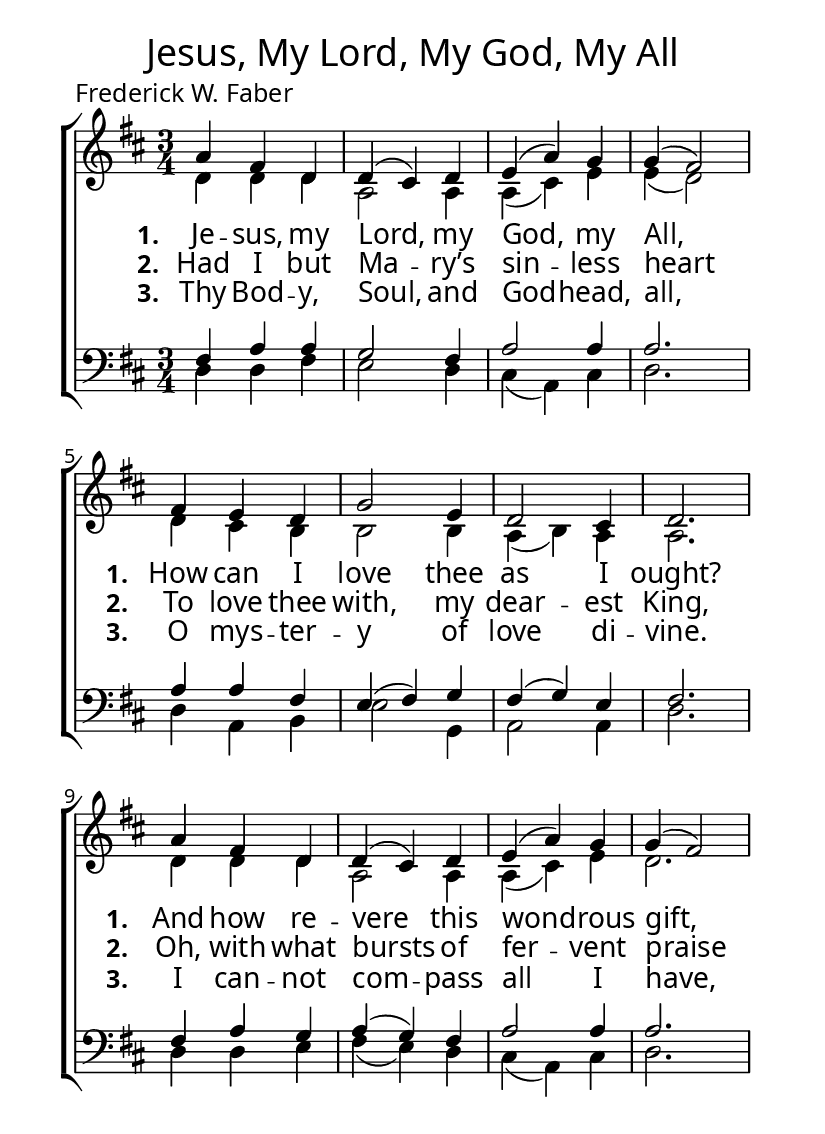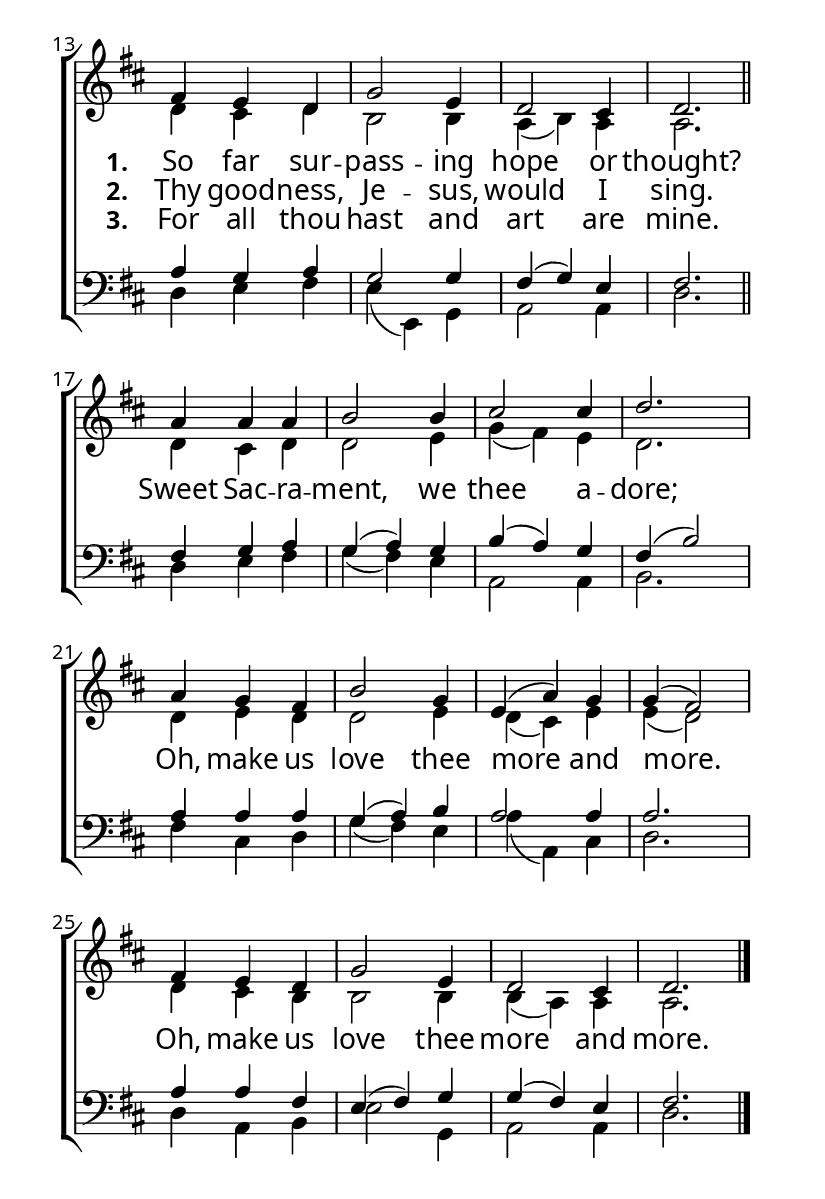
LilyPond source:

\version "2.14.2"
%\include "../util.ly"
\include "inc-header.ly"
\header {
  title = \markup{\override #'(font-name . "Garamond Premr Pro"){ \abs-fontsize #18 "Jesus, My Lord, My God, My All"}}
  % composer = \markup"Louis Lambilotte"
  poet = \markup "Frederick W. Faber"
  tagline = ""
}
% #(set-global-staff-size 20) \paper{ #(define fonts (make-pango-font-tree "Garamond Premr Pro" "Garamond Premr Pro" "Garamond Premr Pro" (/ 22 20))) }
global = {
  \key d \major
  \time 3/4
  %\dynamicUp
  %\set crescendoSpanner = #'dashed-line
  %\set midiInstrument = "recorder"
  \autoBeamOff
  \override DynamicTextSpanner #'style = #'none
}

sopMusic = \relative c'' {
  a4 fis d | d( cis) d | e( a) g | g( fis2) |
  fis4 e d | g2 e4 | d2 cis4 d2. |
  a'4 fis d | d( cis) d | e( a) g | g( fis2) |
  fis4 e d | g2 e4 | d2 cis4 d2. \bar "||" \break
  a'4 a a | b2 b4 | cis2 cis4 | d2. |
  a4 g fis | b2 g4 | e( a) g | g( fis2) |
  fis4 e d | g2 e4 | d2 cis4 | d2. \bar "|."
}
sopWords = \lyricmode {
  \set stanza = "1. " \set shortVocalName = "1. "
  Je -- sus, my Lord, my God, my All,
  How can I love thee as I ought?
  And how re -- vere this won -- drous gift,
  So far sur -- pass -- ing hope or thought?
  \set shortVocalName = ""
  Sweet Sac -- ra -- ment, we thee a -- dore;
  Oh, make us love thee more and more.
  Oh, make us love thee more and more.
}

sopWordsII = \lyricmode {
  \set stanza = "2. " \set shortVocalName = "2. "
  Had I but Ma -- ry’s sin -- less heart
  To love thee with, my dear -- est King,
  Oh, with what bursts of fer -- vent praise
  Thy good -- ness, Je -- sus, would I sing.
}

sopWordsIII = \lyricmode {
  \set stanza = "3. " \set shortVocalName = "3. "
  Thy Bod -- y, Soul, and God -- head, all,
  O mys -- ter -- y of love di -- vine.
  I can -- not com -- pass all I have,
  For all thou hast and art are mine.
}

altoMusic = \relative c' {
  d4 d d | a2 a4 | a( cis) e | e( d2) |
  d4 cis b | b2 b4 | a( b) a | a2. |
  d4 d d | a2 a4 | a( cis) e | d2. |
  d4 cis d | b2 b4 | a( b) a | a2. \bar "||"
  d4 cis d | d2 e4 | g( fis) e | d2. |
  d4 e d | d2 e4 | d( cis) e | e( d2) |
  d4 cis b | b2 b4 | b( a) a | a2. \bar "|."
}
tenorMusic = \relative c {
  fis4 a a | g2 fis4 | a2 a4 | a2. |
  a4 a fis | e( fis) g | fis( g) e | fis2. |
  fis4 a g | a( g) fis | a2 a4 | a2. |
  a4 g a | g2 g4 | fis( g) e | fis2. \bar "||"
  fis4 g a | g( a) g | b( a) g | fis( b2) |
  a4 a a | g( a) b | a2 a4 | a2. |
  a4 a fis | e( fis) g | g( fis) e | fis2. \bar "|."
}

bassMusic = \relative c {
  d4 d fis | e2 d4 | cis( a) cis | d2. |
  d4 a b | e2 g,4 | a2 a4 | d2. |
  d4 d e | fis( e) d | cis( a) cis | d2. |
  d4 e fis | e( e,) g | a2 a4 | d2. |
  d4 e fis | g( fis) e | a,2 a4 | b2. |
  fis'4 cis d | g( fis) e | a( a,) cis | d2. |
  d4 a b | e2 g,4 | a2 a4 | d2. \bar "|."
}
\score {
<<
   \new ChoirStaff <<
    \new Staff = women <<
      \new Voice = "sopranos" { \voiceOne << \global \sopMusic >> }
      \new Voice = "altos" { \voiceTwo << \global \altoMusic >> }
    >>
    \new Lyrics = "altos"  \lyricsto "sopranos" \sopWords
    \new Lyrics = "altosII"  \lyricsto "sopranos" \sopWordsII
    \new Lyrics = "altosII"  \lyricsto "sopranos" \sopWordsIII
   \new Staff = men <<
      \clef bass
      \new Voice = "tenors" { \voiceOne << \global \tenorMusic >> }
      \new Voice = "basses" { \voiceTwo << \global \bassMusic >> }
    >>
  >>
%    \new PianoStaff << \new Staff { \new Voice { \pianoRH } } \new Staff { \clef "bass" \pianoLH } >>
  >>
  \midi {
    \tempo 4 = 90
    \set Staff.midiInstrument = "flute"
  
    \context {
      \Voice
      \remove "Dynamic_performer"
    }
  }
  \layout {
    \context {
      \Lyrics
      % \override LyricText #'font-size = #1.3
      % \override VerticalAxisGroup #'staff-affinity = #0
      % \override LyricText #'X-offset = #center-on-word
    }
    \context {
      \Score
      % \override SpacingSpanner #'base-shortest-duration = #(ly:make-moment 1 8)
      % \override SpacingSpanner #'common-shortest-duration = #(ly:make-moment 1 4)
    }
    \context {
      % Remove all empty staves
      \Staff \RemoveEmptyStaves \override VerticalAxisGroup #'remove-first = ##t
      
      \override VerticalAxisGroup #'staff-staff-spacing =
      #'((basic-distance . 0)
         (minimum-distance . 0)
         (padding . -1)
         (stretchability . 2))
    }
  }
}
